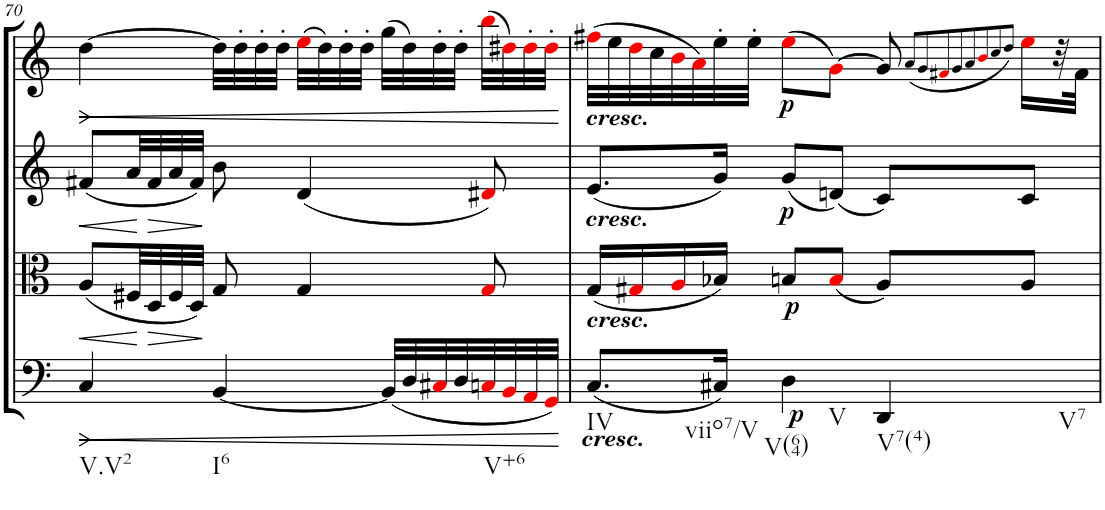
**kern	**dynam	**kern	**dynam	**kern	**dynam	**kern	**dynam
*part4	*part4	*part3	*part3	*part2	*part2	*part1	*part1
*staff4	*staff4	*staff3	*staff3	*staff2	*staff2	*staff1	*staff1
*I"Cello	*	*I"Viola	*	*I"2nd Violin	*	*I"1st Violin	*
*	*	*I'Vla	*	*I'Vln	*	*I'Vln	*
!!LO:PB:g=z
*clefG2	*	*clefC3	*	*clefG2	*	*clefG2	*
*k[]	*	*k[]	*	*k[]	*	*k[]	*
*C:	*	*C:	*	*C:	*	*C:	*
*M3/4	*	*M3/4	*	*M3/4	*	*M3/4	*
=70	=70	=70	=70	=70	=70	=70	=70
!LO:TX:b:t=V.V2	!	!	!	!	!	!	!
!	!LO:HP:b	!	!LO:HP:b	!	!LO:HP:b	!	!LO:HP:b
4C/	<	(8A/L	<	(8f#X/L	<	[4dd\	<
.	.	32F#X/LL	.	32a/LL	.	.	.
!	!	!	!LO:HP:n=1:b	!	!LO:HP:n=1:b	!	!
.	.	32D/	[ >	32f#/	[ >	.	.
.	.	32F#/	.	32a/	.	.	.
.	.	32D/JJJ)	.	32f#/JJJ)	.	.	.
!LO:TX:b:t=I6	!	!	!	!	!	!	!
!	!LO:HP:b	!	!	!	!	!	!LO:HP:b
[4BB/	>	8G/	]	8b\	]	32dd\LLL]	>
.	.	.	.	.	.	32dd'\	.
.	.	.	.	.	.	32dd'\	.
.	.	.	.	.	.	32dd'\JJJ	.
.	.	4G/	.	(4d/	.	(32eei\LLL	.
.	.	.	.	.	.	32dd\)	.
.	.	.	.	.	.	32dd'\	.
.	.	.	.	.	.	32dd'\JJJ	.
(32BB/LLL]	.	.	.	.	.	(32gg\LLL	.
32D/	.	.	.	.	.	32dd\)	.
32C#Xi/	.	.	.	.	.	32dd'\	.
32D/	.	.	.	.	.	32dd'\JJJ	.
!LO:TX:b:t=V+6	!	!	!	!	!	!	!
32Cni/	.	8Gi/	.	8d#Xi/)	.	(32bbi\LLL	.
32BBi/	.	.	.	.	.	32dd#Xi\)	.
32AAi/	.	.	.	.	.	32dd#'i\	.
32GGi/JJJ)	.	.	.	.	.	32dd#'i\JJJ	.
.	[ ]	.	.	.	.	.	[ ]
=71	=71	=71	=71	=71	=71	=71	=71
!	!	!	!	!	!	!LO:TX:b:Bi:t=cresc.	!
!	!	!	!	!LO:TX:b:Bi:t=cresc.	!	!	!
!	!	!LO:TX:b:Bi:t=cresc.	!	!	!	!	!
!LO:TX:b:Bi:t=cresc.	!	!	!	!	!	!	!
!LO:TX:b:t=IV	!	!	!	!	!	!	!
(8.C/L	.	(16G/LL	.	(8.e/L	.	(32ff#Xi\LLL	.
.	.	.	.	.	.	32ee\	.
.	.	16G#Xi/	.	.	.	32ddi\	.
.	.	.	.	.	.	32cc\	.
.	.	16Ai/	.	.	.	32bi\	.
.	.	.	.	.	.	32ai\)	.
!LO:TX:b:t=viio7/V	!	!	!	!	!	!	!
16C#X/Jk)	.	16B-X/JJ)	.	16g/Jk)	.	32ee'\	.
.	.	.	.	.	.	32ee'\JJJ	.
!LO:TX:b:t=V(64)	!	!	!	!	!	!	!
!LO:TX:b:t=V	!	!	!	!	!	!	!
!	!LO:DY:b	!	!LO:DY:b	!	!LO:DY:b	!	!LO:DY:b
4D\	p	8Bn/L	p	(8g/L	p	(8eei\L	p
.	.	(8Bi/J	.	(8dn/J)	.	[8gi\J)	.
!LO:TX:b:t=V7(4)	!	!	!	!	!	!	!
!LO:TX:b:t=V7	!	!	!	!	!	!	!
4DD/	.	8A/L)	.	8c/L)	.	8g/]	.
.	.	.	.	.	.	(8qa/L	.
.	.	.	.	.	.	8qg/	.
.	.	.	.	.	.	8qf#Xi/	.
.	.	.	.	.	.	8qg/	.
.	.	.	.	.	.	8qa/	.
.	.	.	.	.	.	8qbi/	.
.	.	.	.	.	.	8qcc/	.
.	.	.	.	.	.	8qdd/J)	.
.	.	8A/J	.	8c/J	.	16eei\LL	.
.	.	.	.	.	.	32r	.
.	.	.	.	.	.	32f#\JJJ	.
=	=	=	=	=	=	=	=
*-	*-	*-	*-	*-	*-	*-	*-
